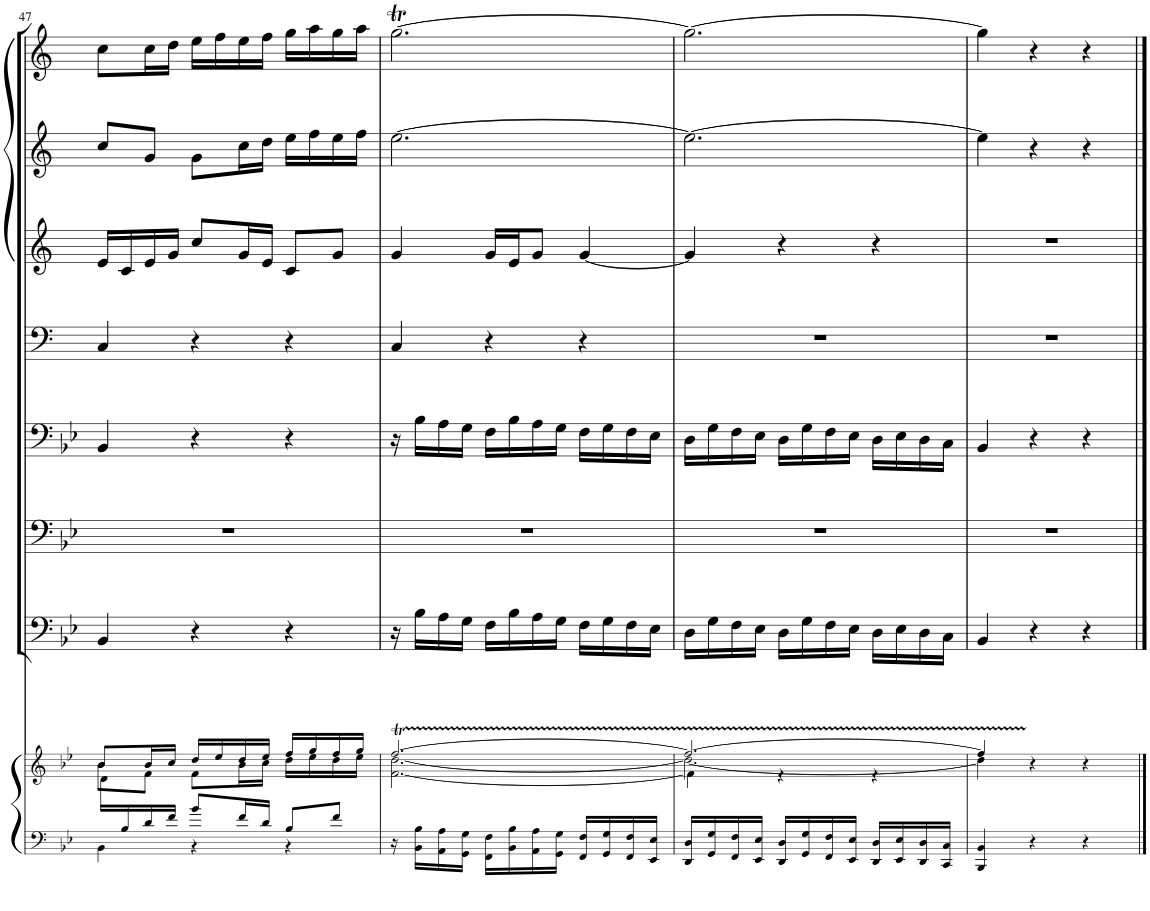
**kern	**kern	**kern	**kern	**kern	**kern	**kern	**kern	**kern
*part8	*part8	*part7	*part6	*part5	*part4	*part3	*part2	*part1
*staff9	*staff8	*staff7	*staff6	*staff5	*staff4	*staff3	*staff2	*staff1
*I"Piano reduction	*	*I"Continuo	*I"Basso	*I"Fagotto	*I"Timpani	*I"Corno da caccia III	*I"Corno da caccia II	*I"Corno da caccia I
*I'Pno	*	*	*	*	*I'Timp	*	*	*
!!LO:PB:g=z
*clefF4	*clefG2	*clefF4	*clefF4	*clefF4	*clefF4	*clefG2	*clefG2	*clefG2
*	*	*	*	*	*Trd1c2	*Trd8c14	*Trd8c14	*Trd8c14
*k[b-e-]	*k[b-e-]	*k[b-e-]	*k[b-e-]	*k[b-e-]	*k[]	*k[]	*k[]	*k[]
*M3/4	*M3/4	*M3/4	*M3/4	*M3/4	*M3/4	*M3/4	*M3/4	*M3/4
=47	=47	=47	=47	=47	=47	=47	=47	=47
*^	*^	*	*	*	*	*	*	*
*	*	*	*^	*	*	*	*	*	*	*
16ryy	4BB-\	8b-/L	8b-\L	16d\LL	4BB-/	2.r	4BB-/	4C/	16e/LL	8cc/L	8cc\L
16B-/	.	.	.	2ryy	.	.	.	.	16c/	.	.
16d/	.	16b-/L	8f\J	.	.	.	.	.	16e/	8g/J	16cc\L
16f/JJ	.	16cc/JJ	.	.	.	.	.	.	16g/JJ	.	16dd\JJ
8b-/L	4r	16dd/LL	8f\L	.	4r	.	4r	4r	8cc/L	8g\L	16ee\LL
.	.	16ee-/	.	.	.	.	.	.	.	.	16ff\
16f/L	.	16dd/	16b-\L	.	.	.	.	.	16g/L	16cc\L	16ee\
16d/JJ	.	16ee-/JJ	16cc\JJ	.	.	.	.	.	16e/JJ	16dd\JJ	16ff\JJ
8B-/L	4r	16ff/LL	16dd\LL	.	4r	.	4r	4r	8c/L	16ee\LL	16gg\LL
.	.	16gg/	16ee-\	8.ryy	.	.	.	.	.	16ff\	16aa\
8f/J	.	16ff/	16dd\	.	.	.	.	.	8g/J	16ee\	16gg\
.	.	16gg/JJ	16ee-\JJ	.	.	.	.	.	.	16ff\JJ	16aa\JJ
*v	*v	*	*	*	*	*	*	*	*	*	*
*	*	*v	*v	*	*	*	*	*	*	*
=48	=48	=48	=48	=48	=48	=48	=48	=48	=48
16r	[2.ffT/	[2.f\ [2.dd\	16r	2.r	16r	4C/	4g/	[2.ee\	[2.ggT\
16BB-\ 16B-\LL	.	.	16B-\LL	.	16B-\LL	.	.	.	.
16AA\ 16A\	.	.	16A\	.	16A\	.	.	.	.
16GG\ 16G\JJ	.	.	16G\JJ	.	16G\JJ	.	.	.	.
16FF\ 16F\LL	.	.	16F\LL	.	16F\LL	4r	16g/LL	.	.
16BB-\ 16B-\	.	.	16B-\	.	16B-\	.	16e/J	.	.
16AA\ 16A\	.	.	16A\	.	16A\	.	8g/J	.	.
16GG\ 16G\JJ	.	.	16G\JJ	.	16G\JJ	.	.	.	.
16FF/ 16F/LL	.	.	16F\LL	.	16F\LL	4r	[4g/	.	.
16GG/ 16G/	.	.	16G\	.	16G\	.	.	.	.
16FF/ 16F/	.	.	16F\	.	16F\	.	.	.	.
16EE-/ 16E-/JJ	.	.	16E-\JJ	.	16E-\JJ	.	.	.	.
=49	=49	=49	=49	=49	=49	=49	=49	=49	=49
*	*	*^	*	*	*	*	*	*	*
16DD/ 16D/LL	2.ff/_	2.dd\_	4f\]	16D\LL	2.r	16D\LL	2.r	4g/]	2.ee\_	2.gg\_
16GG/ 16G/	.	.	.	16G\	.	16G\	.	.	.	.
16FF/ 16F/	.	.	.	16F\	.	16F\	.	.	.	.
16EE-/ 16E-/JJ	.	.	.	16E-\JJ	.	16E-\JJ	.	.	.	.
16DD/ 16D/LL	.	.	4r	16D\LL	.	16D\LL	.	4r	.	.
16GG/ 16G/	.	.	.	16G\	.	16G\	.	.	.	.
16FF/ 16F/	.	.	.	16F\	.	16F\	.	.	.	.
16EE-/ 16E-/JJ	.	.	.	16E-\JJ	.	16E-\JJ	.	.	.	.
16DD/ 16D/LL	.	.	4r	16D\LL	.	16D\LL	.	4r	.	.
16EE-/ 16E-/	.	.	.	16E-\	.	16E-\	.	.	.	.
16DD/ 16D/	.	.	.	16D\	.	16D\	.	.	.	.
16CC/ 16C/JJ	.	.	.	16C\JJ	.	16C\JJ	.	.	.	.
*	*	*v	*v	*	*	*	*	*	*	*
=50	=50	=50	=50	=50	=50	=50	=50	=50	=50
4BBB-/ 4BB-/	4ffTTT/]	4dd\]	4BB-/	2.r	4BB-/	2.r	2.r	4ee\]	4gg\]
4r	4r	4ryy	4r	.	4r	.	.	4r	4r
4r	4r	4ryy	4r	.	4r	.	.	4r	4r
*	*v	*v	*	*	*	*	*	*	*
==	==	==	==	==	==	==	==	==
*-	*-	*-	*-	*-	*-	*-	*-	*-
